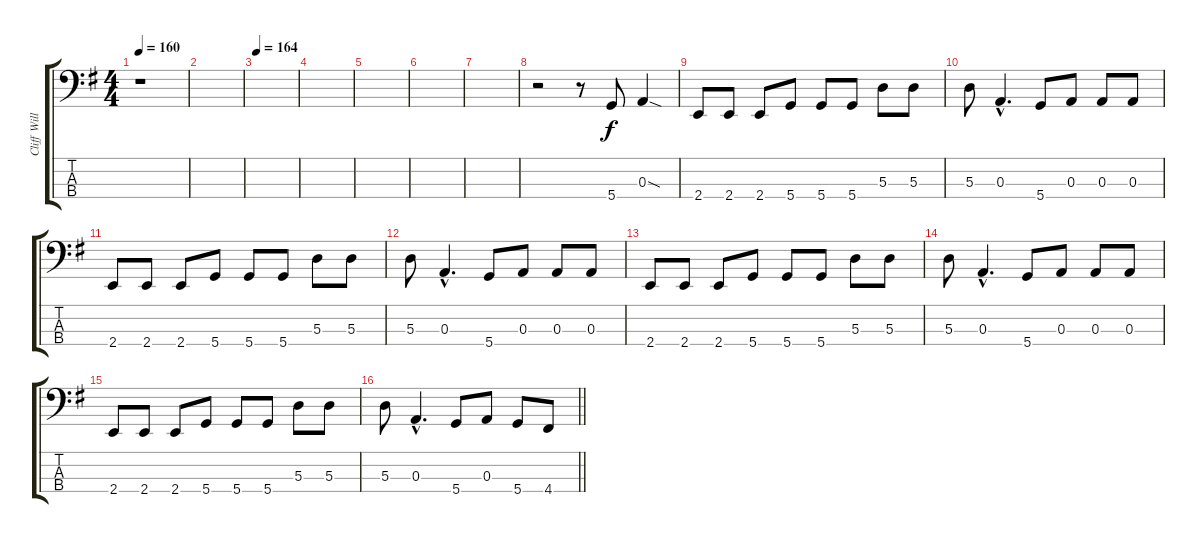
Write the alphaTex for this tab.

\track ("Cliff Williams" "Cliff Will") {instrument electricbasspick}
\staff {score tabs}
\tuning (G2 D2 A1 D1) {hide}
\ts (4 4)
\tempo 160
\clef f4
\ks eminor
r.1{dy f} |
|
\tempo 164
|
|
|
|
|
r.2 r.8 5.4.8 0.3{sod}.4 |
2.4.8 2.4.8 2.4.8 5.4.8 5.4.8 5.4.8 5.3.8 5.3.8 |
5.3.8 0.3{hac}.4{d} 5.4.8 0.3.8 0.3.8 0.3.8 |
2.4.8 2.4.8 2.4.8 5.4.8 5.4.8 5.4.8 5.3.8 5.3.8 |
5.3.8 0.3{hac}.4{d} 5.4.8 0.3.8 0.3.8 0.3.8 |
2.4.8 2.4.8 2.4.8 5.4.8 5.4.8 5.4.8 5.3.8 5.3.8 |
5.3.8 0.3{hac}.4{d} 5.4.8 0.3.8 0.3.8 0.3.8 |
2.4.8 2.4.8 2.4.8 5.4.8 5.4.8 5.4.8 5.3.8 5.3.8 |
\barLineRight lightlight
5.3.8 0.3{hac}.4{d} 5.4.8 0.3.8 5.4.8 4.4.8
